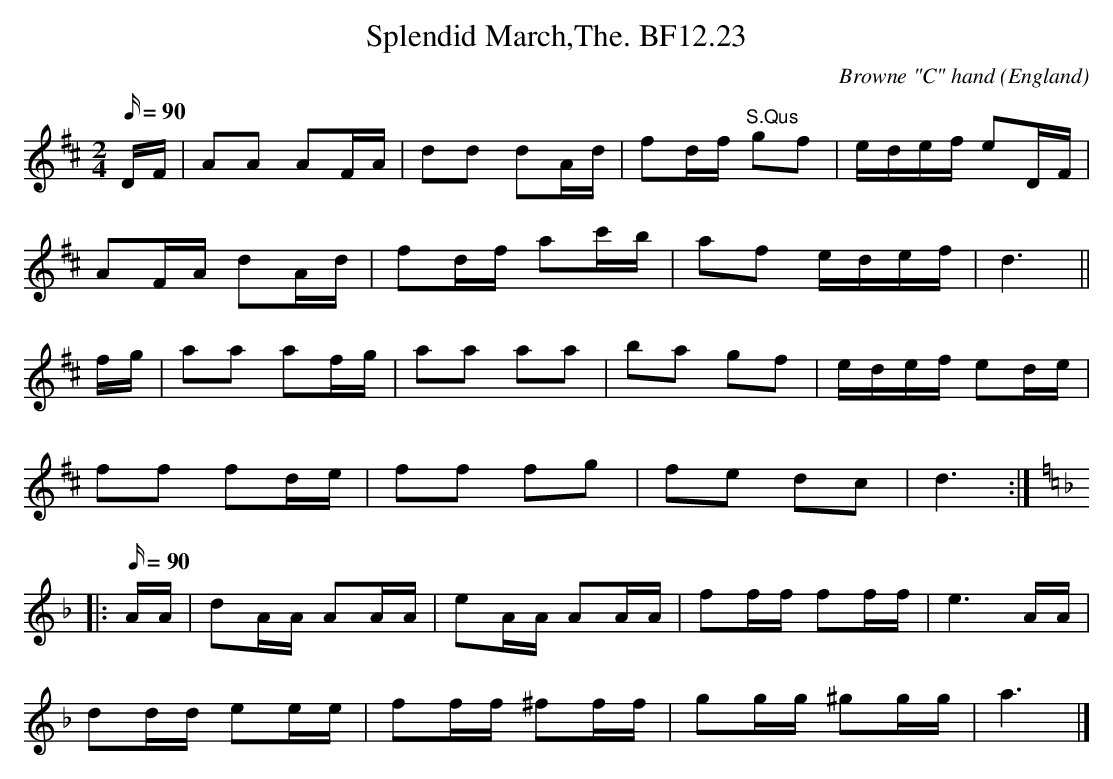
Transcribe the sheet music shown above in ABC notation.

X:1
T:Splendid March,The. BF12.23
M:2/4
L:1/16
Q:90
C:Browne "C" hand
O:England
K:D
DF|A2A2 A2FA|d2d2 d2Ad|f2df "S.Qus"g2f2|edef e2DF|!
A2FA d2Ad|f2df a2c'b|a2f2 edef|d6||!
fg|a2a2 a2fg|a2a2 a2a2|b2a2 g2f2|edef e2de|!
f2f2 f2de|f2f2 f2g2|f2e2 d2c2|d6::!
K:F
Q:90
AA| d2AA A2AA|e2AA A2AA|f2ff f2ff|e6AA|!
d2dd e2ee|f2ff ^f2ff|g2gg ^g2gg|a6|]
